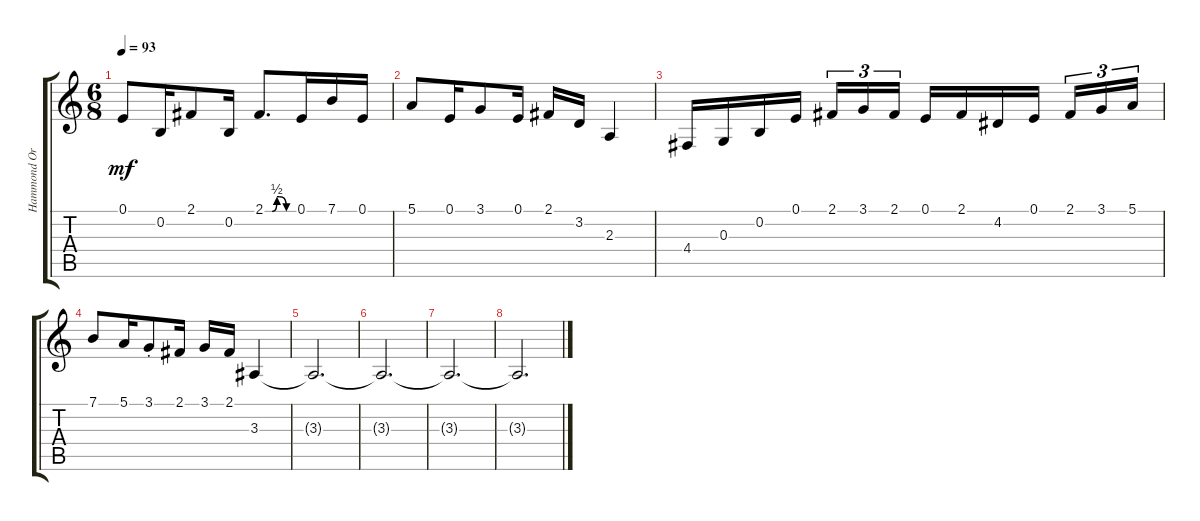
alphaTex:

\track ("Hammond Organ [Per Wiberg]" "Hammond Or") {instrument voiceoohs}
\staff {score tabs}
\tuning (E4 B3 G3 D3 A2 E2) {hide}
\ts (6 8)
\tempo 93
\clef g2
\ks c
0.1.8{dy mf} 0.2.16 2.1.8 0.2.16 2.1{be (custom 0 0 15 0 25 2 30 2 45 0 60 0)}.8{d} 0.1.16 7.1.16 0.1.16 |
5.1.8 0.1.16 3.1.8 0.1.16 2.1.16 3.2.16 2.3.4 |
4.4.16 0.3.16 0.2.16 0.1.16 2.1.16{tu (3 2)} 3.1.16{tu (3 2)} 2.1.16{tu (3 2)} 0.1.16 2.1.16 4.2.16 0.1.16 2.1.16{tu (3 2)} 3.1.16{tu (3 2)} 5.1.16{tu (3 2)} |
7.1.8 5.1.16 3.1{st}.8 2.1.16 3.1.16 2.1.16 3.3.4 |
3.3{t}.2{d} |
3.3{t}.2{d} |
3.3{t}.2{d} |
3.3{t}.2{d}
